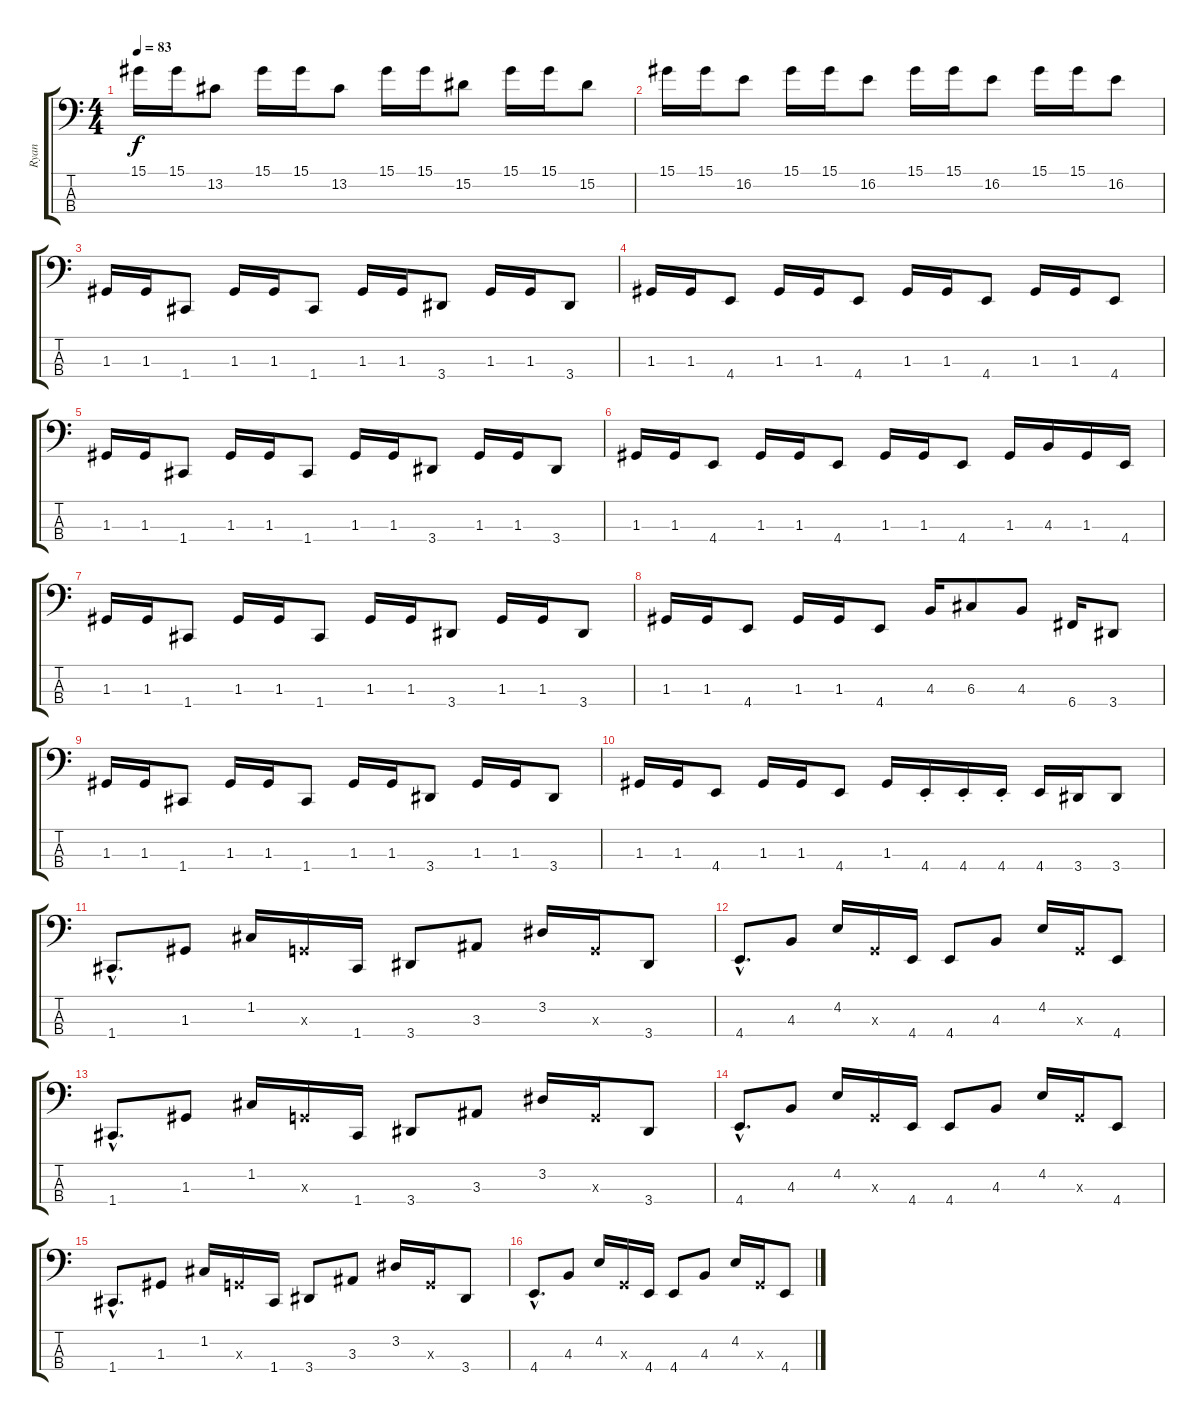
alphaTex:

\track ("Ryan" "Ryan") {instrument electricbassfinger}
\staff {score tabs}
\tuning (F2 C2 G1 C1) {hide}
\ts (4 4)
\tempo 83
\clef f4
\ks c
15.1.16{dy f} 15.1.16 13.2.8 15.1.16 15.1.16 13.2.8 15.1.16 15.1.16 15.2.8 15.1.16 15.1.16 15.2.8 |
15.1.16 15.1.16 16.2.8 15.1.16 15.1.16 16.2.8 15.1.16 15.1.16 16.2.8 15.1.16 15.1.16 16.2.8 |
1.3.16 1.3.16 1.4.8 1.3.16 1.3.16 1.4.8 1.3.16 1.3.16 3.4.8 1.3.16 1.3.16 3.4.8 |
1.3.16 1.3.16 4.4.8 1.3.16 1.3.16 4.4.8 1.3.16 1.3.16 4.4.8 1.3.16 1.3.16 4.4.8 |
1.3.16 1.3.16 1.4.8 1.3.16 1.3.16 1.4.8 1.3.16 1.3.16 3.4.8 1.3.16 1.3.16 3.4.8 |
1.3.16 1.3.16 4.4.8 1.3.16 1.3.16 4.4.8 1.3.16 1.3.16 4.4.8 1.3.16 4.3.16 1.3.16 4.4.16 |
1.3.16 1.3.16 1.4.8 1.3.16 1.3.16 1.4.8 1.3.16 1.3.16 3.4.8 1.3.16 1.3.16 3.4.8 |
1.3.16 1.3.16 4.4.8 1.3.16 1.3.16 4.4.8 4.3.16 6.3.8 4.3.8 6.4.16 3.4.8 |
1.3.16 1.3.16 1.4.8 1.3.16 1.3.16 1.4.8 1.3.16 1.3.16 3.4.8 1.3.16 1.3.16 3.4.8 |
1.3.16 1.3.16 4.4.8 1.3.16 1.3.16 4.4.8 1.3.16 4.4{st}.16 4.4{st}.16 4.4{st}.16 4.4.16 3.4.16 3.4.8 |
1.4{hac}.8{d} 1.3.8 1.2.16 0.3{x}.16 1.4.16 3.4.8 3.3.8 3.2.16 0.3{x}.16 3.4.8 |
4.4{hac}.8{d} 4.3.8 4.2.16 0.3{x}.16 4.4.16 4.4.8 4.3.8 4.2.16 0.3{x}.16 4.4.8 |
1.4{hac}.8{d} 1.3.8 1.2.16 0.3{x}.16 1.4.16 3.4.8 3.3.8 3.2.16 0.3{x}.16 3.4.8 |
4.4{hac}.8{d} 4.3.8 4.2.16 0.3{x}.16 4.4.16 4.4.8 4.3.8 4.2.16 0.3{x}.16 4.4.8 |
1.4{hac}.8{d} 1.3.8 1.2.16 0.3{x}.16 1.4.16 3.4.8 3.3.8 3.2.16 0.3{x}.16 3.4.8 |
4.4{hac}.8{d} 4.3.8 4.2.16 0.3{x}.16 4.4.16 4.4.8 4.3.8 4.2.16 0.3{x}.16 4.4.8
